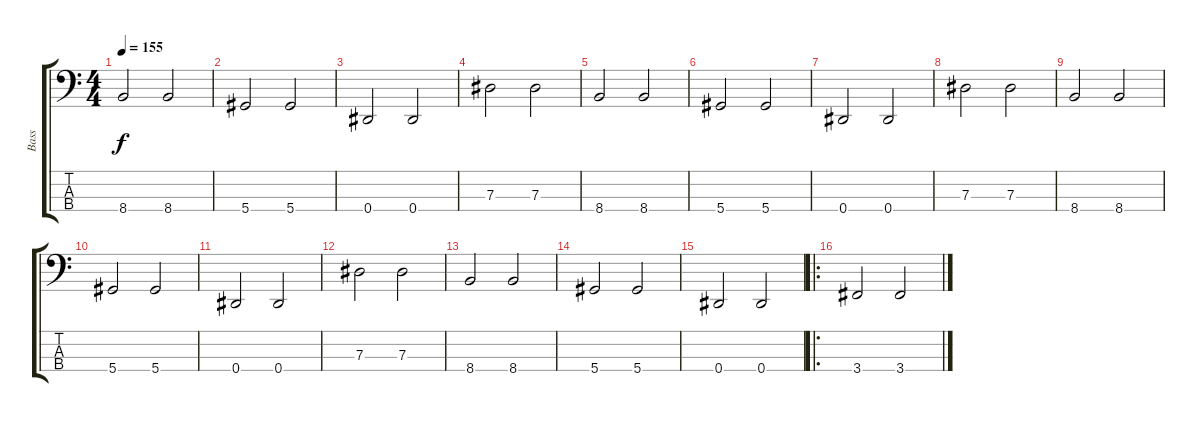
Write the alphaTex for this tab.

\track ("Bass" "Bass") {instrument electricbasspick}
\staff {score tabs}
\tuning (Gb2 Db2 Ab1 Eb1) {hide}
\ts (4 4)
\tempo 155
\clef f4
\ks c
8.4.2{dy f} 8.4.2 |
5.4.2 5.4.2 |
0.4.2 0.4.2 |
7.3.2 7.3.2 |
8.4.2 8.4.2 |
5.4.2 5.4.2 |
0.4.2 0.4.2 |
7.3.2 7.3.2 |
8.4.2 8.4.2 |
5.4.2 5.4.2 |
0.4.2 0.4.2 |
7.3.2 7.3.2 |
8.4.2 8.4.2 |
5.4.2 5.4.2 |
0.4.2 0.4.2 |
\ro
3.4.2 3.4.2
